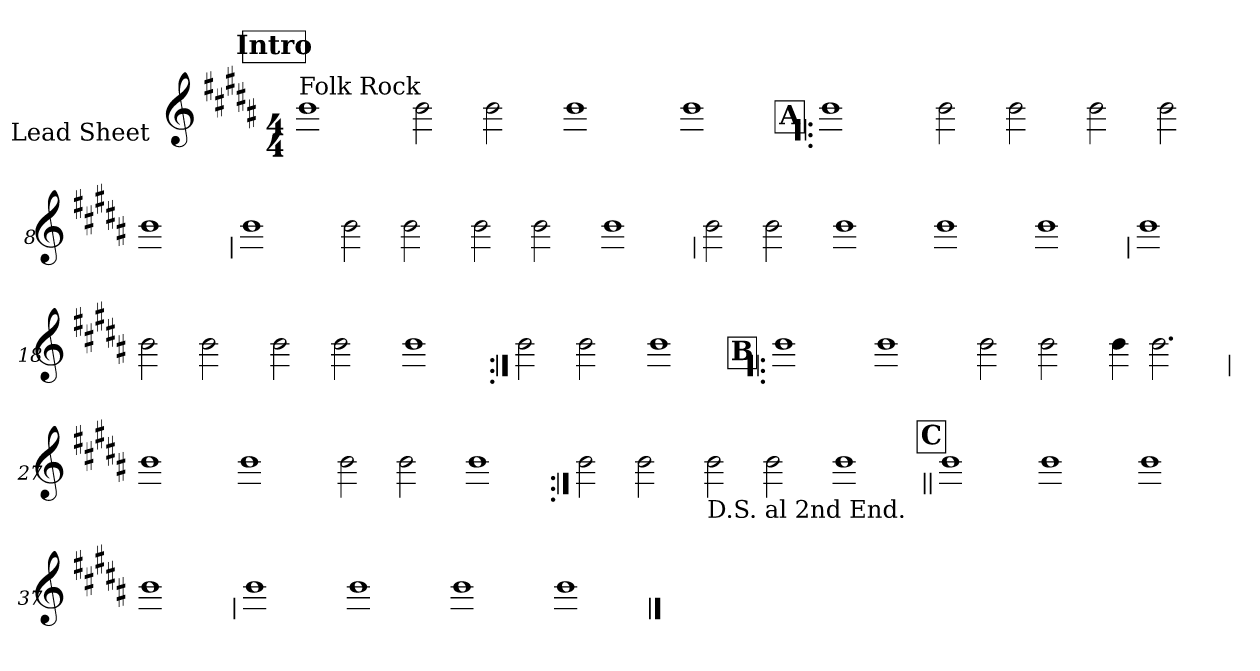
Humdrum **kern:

**kern
*part1
*staff1
*I"Lead Sheet
*stria0
*clefG2
*k[f#c#g#d#a#]
*B:
*M4/4
*MM106
!!LO:REH:place=s1:a:t=Intro
=1||
!LO:TX:a:t=Folk Rock
1b
=2-
2b
2b
=3-
1b
=4-
1b
!!LO:LB:g=z
!!LO:REH:place=s1:a:t=A
=5!|:
1b
=6-
2b
2b
=7-
2b
2b
=8-
1b
!!LO:LB:g=z
=9
1b
=10-
2b
2b
=11-
2b
2b
=12-
1b
!!LO:LB:g=z
=13
2b
2b
=14-
1b
=15-
1b
=16-
1b
!!LO:LB:g=z
=17
1b
=18-
2b
2b
=19-
2b
2b
=20-
1b
!!LO:LB:g=z
=21:|!
2b
2b
=22-
1b
!!LO:LB:g=z
!!LO:REH:place=s1:a:t=B
=23!|:
1b
=24-
1b
=25-
2b
2b
=26-
4b
2.b
!!LO:LB:g=z
=27
1b
=28-
1b
=29-
2b
2b
=30-
1b
!!LO:LB:g=z
=31:|!
2b
2b
=32-
!LO:TX:b:t=D.S. al 2nd End.
2b
2b
=33-
1b
!!LO:LB:g=z
!!LO:REH:place=s1:a:t=C
=34||
1b
=35-
1b
=36-
1b
=37-
1b
!!LO:LB:g=z
=38
1b
=39-
1b
=40-
1b
=41-
1b
==
*-
